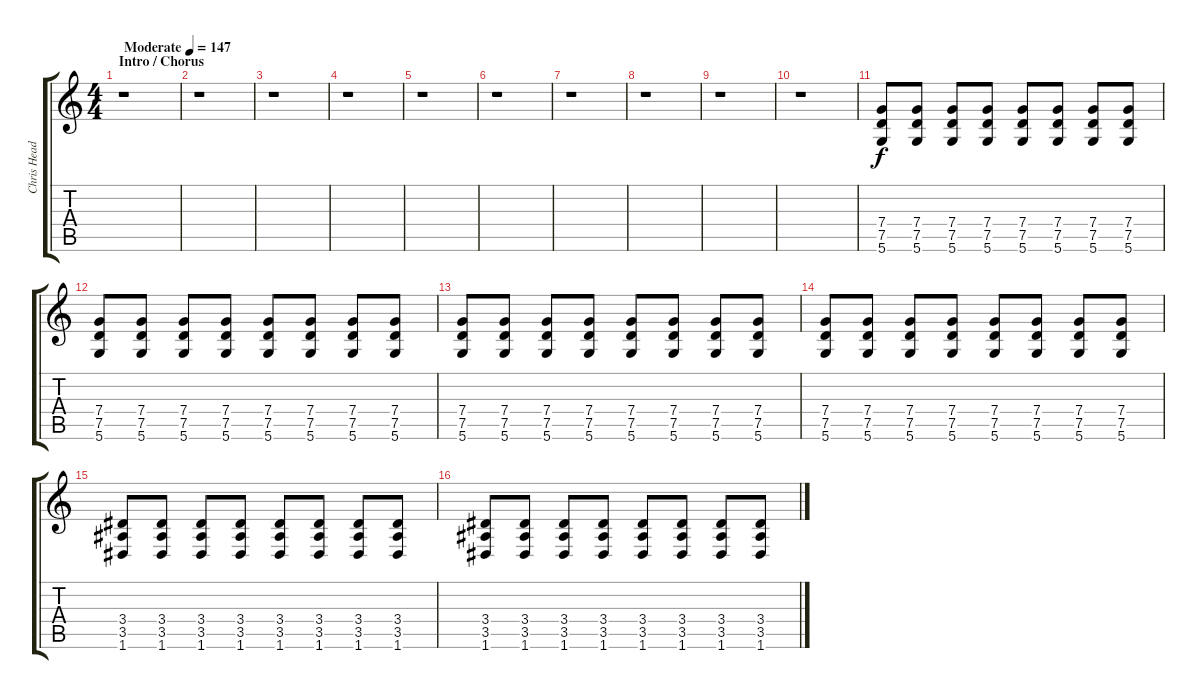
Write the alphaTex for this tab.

\track ("Chris Head Guitar" "Chris Head") {instrument distortionguitar}
\staff {score tabs}
\tuning (D4 A3 F3 C3 G2 D2) {hide}
\ts (4 4)
\section ("" "Intro / Chorus")
\tempo (147 "Moderate")
\clef g2
\ks c
r.1{dy f instrument distortionguitar} |
r.1 |
r.1 |
r.1 |
r.1 |
r.1 |
r.1 |
r.1 |
r.1 |
r.1 |
(7.4 7.5 5.6).8 (7.4 7.5 5.6).8 (7.4 7.5 5.6).8 (7.4 7.5 5.6).8 (7.4 7.5 5.6).8 (7.4 7.5 5.6).8 (7.4 7.5 5.6).8 (7.4 7.5 5.6).8 |
(7.4 7.5 5.6).8 (7.4 7.5 5.6).8 (7.4 7.5 5.6).8 (7.4 7.5 5.6).8 (7.4 7.5 5.6).8 (7.4 7.5 5.6).8 (7.4 7.5 5.6).8 (7.4 7.5 5.6).8 |
(7.4 7.5 5.6).8 (7.4 7.5 5.6).8 (7.4 7.5 5.6).8 (7.4 7.5 5.6).8 (7.4 7.5 5.6).8 (7.4 7.5 5.6).8 (7.4 7.5 5.6).8 (7.4 7.5 5.6).8 |
(7.4 7.5 5.6).8 (7.4 7.5 5.6).8 (7.4 7.5 5.6).8 (7.4 7.5 5.6).8 (7.4 7.5 5.6).8 (7.4 7.5 5.6).8 (7.4 7.5 5.6).8 (7.4 7.5 5.6).8 |
(3.4 3.5 1.6).8 (3.4 3.5 1.6).8 (3.4 3.5 1.6).8 (3.4 3.5 1.6).8 (3.4 3.5 1.6).8 (3.4 3.5 1.6).8 (3.4 3.5 1.6).8 (3.4 3.5 1.6).8 |
(3.4 3.5 1.6).8 (3.4 3.5 1.6).8 (3.4 3.5 1.6).8 (3.4 3.5 1.6).8 (3.4 3.5 1.6).8 (3.4 3.5 1.6).8 (3.4 3.5 1.6).8 (3.4 3.5 1.6).8
